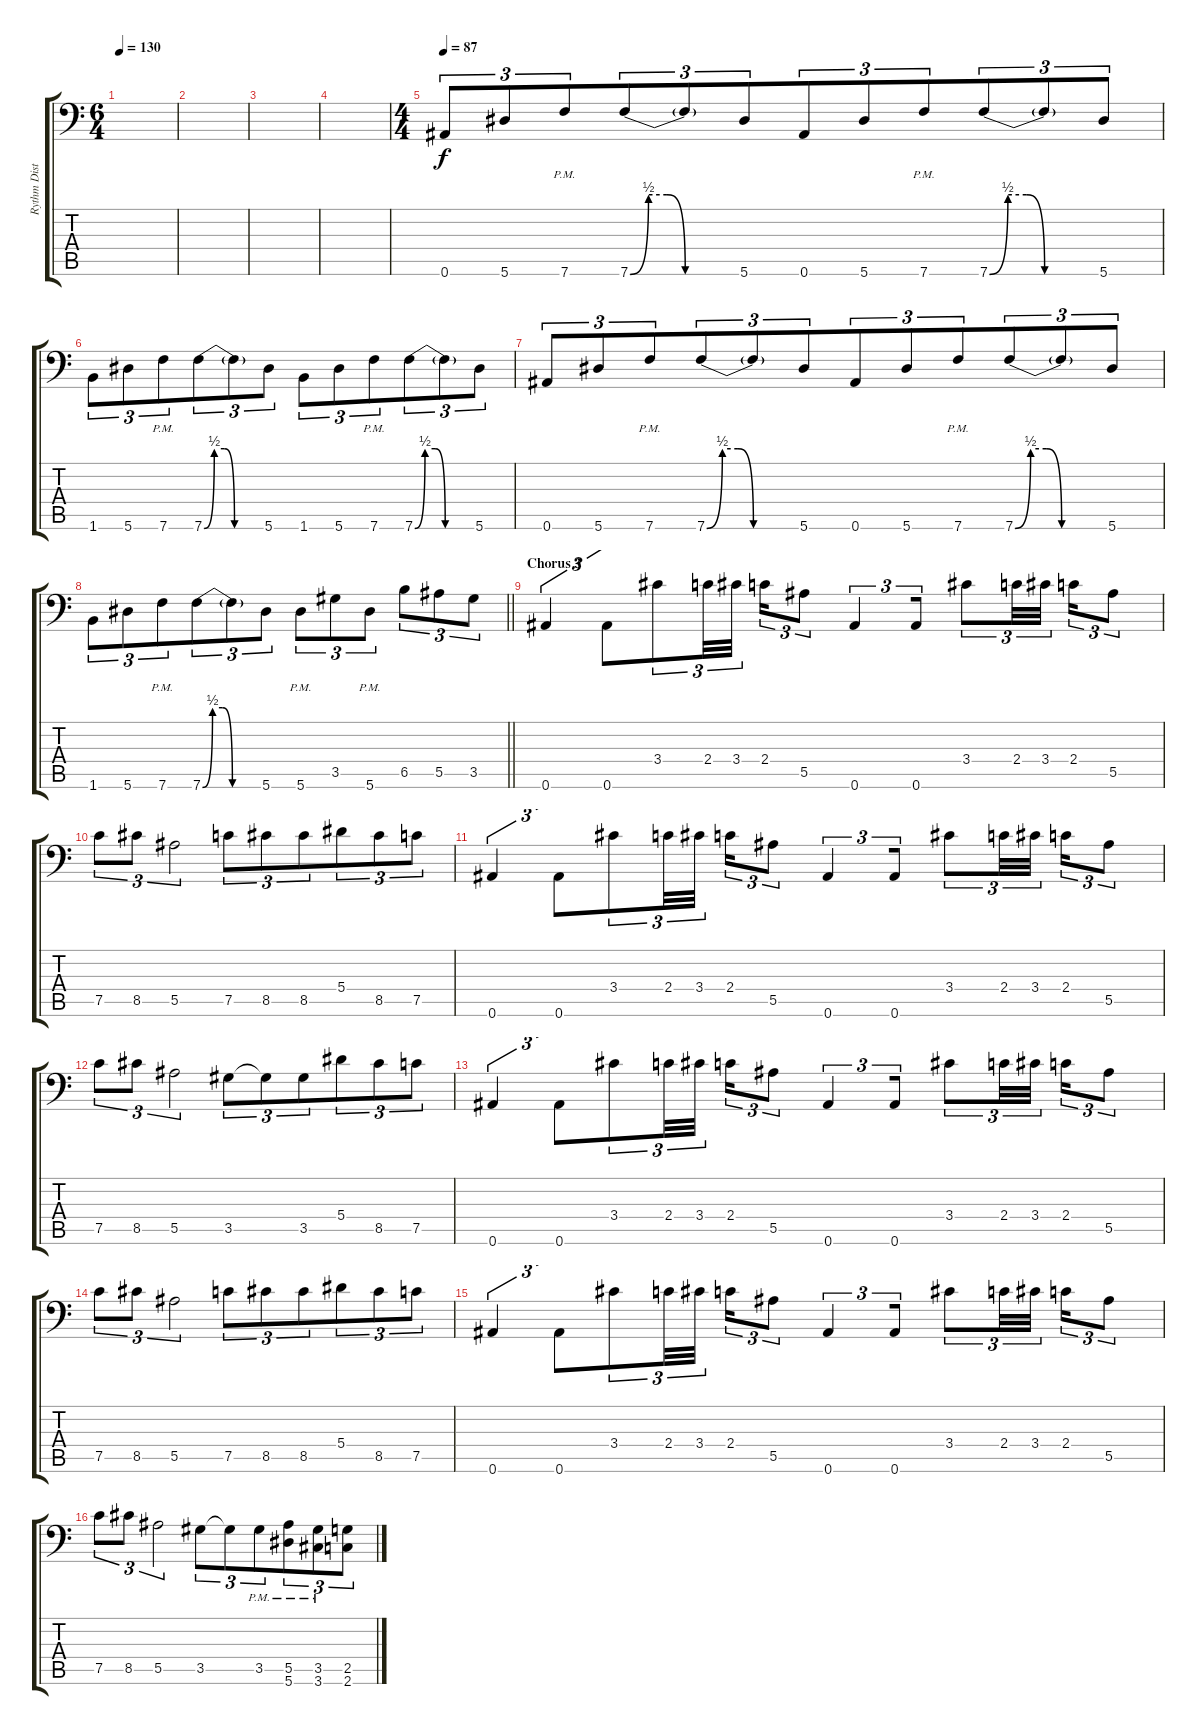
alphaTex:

\track ("Rythm Dist. Guitar 2" "Rythm Dist") {instrument distortionguitar}
\staff {score tabs}
\tuning (C4 G3 Eb3 Bb2 F2 Bb1) {hide}
\ts (6 4)
\tempo 130
\clef f4
\ks c
|
|
|
|
\ts (4 4)
\tempo 87
0.6.8{tu (3 2)} 5.6.8{tu (3 2)} 7.6{pm}.8{tu (3 2) beam merge} 7.6{be (custom 0 0 10 2 20 2 30 0 60 0)}.8{tu (3 2)} 7.6{t}.8{tu (3 2) beam merge} 5.6.8{tu (3 2) beam merge} 0.6.8{tu (3 2) beam merge} 5.6.8{tu (3 2) beam merge} 7.6{pm}.8{tu (3 2) beam merge} 7.6{be (custom 0 0 10 2 20 2 30 0 60 0)}.8{tu (3 2) beam merge} 7.6{t}.8{tu (3 2) beam merge} 5.6.8{tu (3 2)} |
1.6.8{tu (3 2) beam merge} 5.6.8{tu (3 2) beam merge} 7.6{pm}.8{tu (3 2) beam merge} 7.6{be (custom 0 0 10 2 20 2 30 0 60 0)}.8{tu (3 2) beam merge} 7.6{t}.8{tu (3 2) beam merge} 5.6.8{tu (3 2)} 1.6.8{tu (3 2) beam merge} 5.6.8{tu (3 2) beam merge} 7.6{pm}.8{tu (3 2) beam merge} 7.6{be (custom 0 0 10 2 20 2 30 0 60 0)}.8{tu (3 2)} 7.6{t}.8{tu (3 2)} 5.6.8{tu (3 2)} |
0.6.8{tu (3 2)} 5.6.8{tu (3 2)} 7.6{pm}.8{tu (3 2) beam merge} 7.6{be (custom 0 0 10 2 20 2 30 0 60 0)}.8{tu (3 2)} 7.6{t}.8{tu (3 2) beam merge} 5.6.8{tu (3 2) beam merge} 0.6.8{tu (3 2) beam merge} 5.6.8{tu (3 2) beam merge} 7.6{pm}.8{tu (3 2) beam merge} 7.6{be (custom 0 0 10 2 20 2 30 0 60 0)}.8{tu (3 2) beam merge} 7.6{t}.8{tu (3 2) beam merge} 5.6.8{tu (3 2)} |
\barLineRight lightlight
1.6.8{tu (3 2) beam merge} 5.6.8{tu (3 2) beam merge} 7.6{pm}.8{tu (3 2) beam merge} 7.6{be (custom 0 0 10 2 20 2 30 0 60 0)}.8{tu (3 2) beam merge} 7.6{t}.8{tu (3 2) beam merge} 5.6.8{tu (3 2)} 5.6{pm}.8{tu (3 2) beam merge} 3.5.8{tu (3 2) beam merge} 5.6{pm}.8{tu (3 2)} 6.5.8{tu (3 2)} 5.5.8{tu (3 2) beam merge} 3.5.8{tu (3 2)} |
\section ("" "Chorus 3")
0.6.4{tu (3 2)} 0.6.8{tu (3 2) beam merge} 3.4.8{tu (3 2)} 2.4.32{tu (3 2)} 3.4.32{tu (3 2) beam splitsecondary} 2.4.16{tu (3 2)} 5.5.8{tu (3 2)} 0.6.4{tu (3 2) beam merge} 0.6.8{tu (3 2)} 3.4.8{tu (3 2)} 2.4.32{tu (3 2)} 3.4.32{tu (3 2) beam splitsecondary} 2.4.16{tu (3 2) beam merge} 5.5.8{tu (3 2)} |
7.5.8{tu (3 2)} 8.5.8{tu (3 2)} 5.5.2{tu (3 2) beam merge} 7.5.8{tu (3 2) beam merge} 8.5.8{tu (3 2)} 8.5.8{tu (3 2) beam merge} 5.4.8{tu (3 2)} 8.5.8{tu (3 2)} 7.5.8{tu (3 2)} |
0.6.4{tu (3 2)} 0.6.8{tu (3 2) beam merge} 3.4.8{tu (3 2)} 2.4.32{tu (3 2)} 3.4.32{tu (3 2) beam splitsecondary} 2.4.16{tu (3 2)} 5.5.8{tu (3 2)} 0.6.4{tu (3 2) beam merge} 0.6.8{tu (3 2)} 3.4.8{tu (3 2)} 2.4.32{tu (3 2)} 3.4.32{tu (3 2) beam splitsecondary} 2.4.16{tu (3 2) beam merge} 5.5.8{tu (3 2)} |
7.5.8{tu (3 2)} 8.5.8{tu (3 2)} 5.5.2{tu (3 2) beam merge} 3.5.8{tu (3 2) beam merge} 3.5{t}.8{tu (3 2)} 3.5.8{tu (3 2) beam merge} 5.4.8{tu (3 2)} 8.5.8{tu (3 2)} 7.5.8{tu (3 2)} |
0.6.4{tu (3 2)} 0.6.8{tu (3 2) beam merge} 3.4.8{tu (3 2)} 2.4.32{tu (3 2)} 3.4.32{tu (3 2) beam splitsecondary} 2.4.16{tu (3 2)} 5.5.8{tu (3 2)} 0.6.4{tu (3 2) beam merge} 0.6.8{tu (3 2)} 3.4.8{tu (3 2)} 2.4.32{tu (3 2)} 3.4.32{tu (3 2) beam splitsecondary} 2.4.16{tu (3 2) beam merge} 5.5.8{tu (3 2)} |
7.5.8{tu (3 2)} 8.5.8{tu (3 2)} 5.5.2{tu (3 2) beam merge} 7.5.8{tu (3 2) beam merge} 8.5.8{tu (3 2)} 8.5.8{tu (3 2) beam merge} 5.4.8{tu (3 2)} 8.5.8{tu (3 2)} 7.5.8{tu (3 2)} |
0.6.4{tu (3 2)} 0.6.8{tu (3 2) beam merge} 3.4.8{tu (3 2)} 2.4.32{tu (3 2)} 3.4.32{tu (3 2) beam splitsecondary} 2.4.16{tu (3 2)} 5.5.8{tu (3 2)} 0.6.4{tu (3 2) beam merge} 0.6.8{tu (3 2)} 3.4.8{tu (3 2)} 2.4.32{tu (3 2)} 3.4.32{tu (3 2) beam splitsecondary} 2.4.16{tu (3 2) beam merge} 5.5.8{tu (3 2)} |
7.5.8{tu (3 2)} 8.5.8{tu (3 2)} 5.5.2{tu (3 2) beam merge} 3.5.8{tu (3 2) beam merge} 3.5{t}.8{tu (3 2)} 3.5{pm}.8{tu (3 2) beam merge} (5.5{pm} 5.6{pm}).8{tu (3 2)} (3.5{pm} 3.6{pm}).8{tu (3 2)} (2.5 2.6).8{tu (3 2)}
